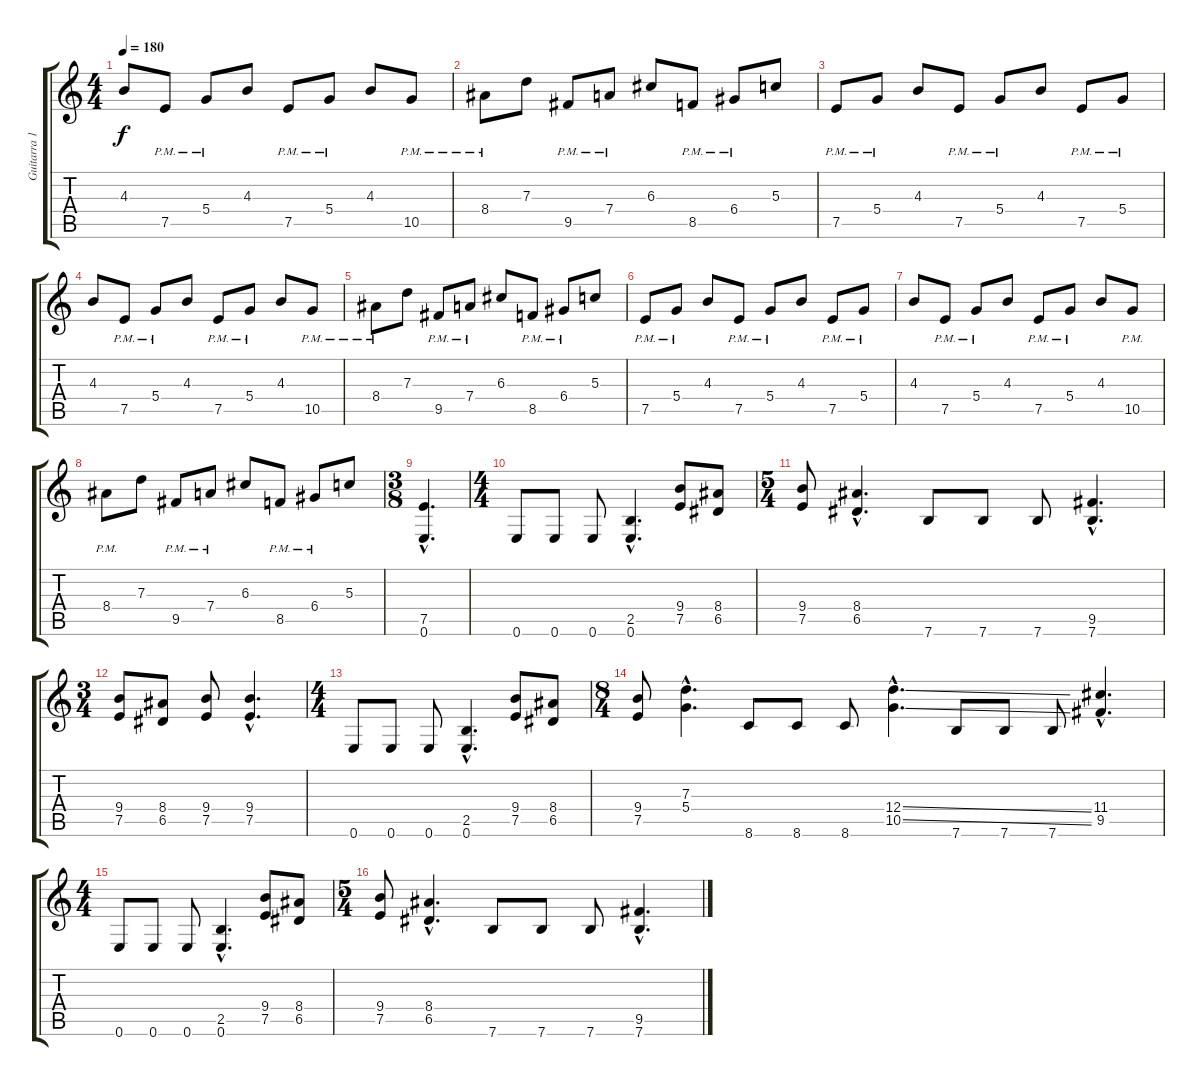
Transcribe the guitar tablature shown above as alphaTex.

\track ("Guitarra 1" "Guitarra 1") {instrument distortionguitar}
\staff {score tabs}
\tuning (E4 B3 G3 D3 A2 E2) {hide}
\ts (4 4)
\tempo 180
\clef g2
\ks c
4.3.8{dy f} 7.5{pm}.8 5.4{pm}.8 4.3.8 7.5{pm}.8 5.4{pm}.8 4.3.8 10.5{pm}.8 |
8.4{pm}.8 7.3.8 9.5{pm}.8 7.4{pm}.8 6.3.8 8.5{pm}.8 6.4{pm}.8 5.3.8 |
7.5{pm}.8 5.4{pm}.8 4.3.8 7.5{pm}.8 5.4{pm}.8 4.3.8 7.5{pm}.8 5.4{pm}.8 |
4.3.8 7.5{pm}.8 5.4{pm}.8 4.3.8 7.5{pm}.8 5.4{pm}.8 4.3.8 10.5{pm}.8 |
8.4{pm}.8 7.3.8 9.5{pm}.8 7.4{pm}.8 6.3.8 8.5{pm}.8 6.4{pm}.8 5.3.8 |
7.5{pm}.8 5.4{pm}.8 4.3.8 7.5{pm}.8 5.4{pm}.8 4.3.8 7.5{pm}.8 5.4{pm}.8 |
4.3.8 7.5{pm}.8 5.4{pm}.8 4.3.8 7.5{pm}.8 5.4{pm}.8 4.3.8 10.5{pm}.8 |
8.4{pm}.8 7.3.8 9.5{pm}.8 7.4{pm}.8 6.3.8 8.5{pm}.8 6.4{pm}.8 5.3.8 |
\ts (3 8)
(7.5{hac} 0.6{hac}).4{d} |
\ts (4 4)
0.6.8 0.6.8 0.6.8 (2.5{hac} 0.6{hac}).4{d} (9.4 7.5).8 (8.4 6.5).8 |
\ts (5 4)
(9.4 7.5).8 (8.4{hac} 6.5{hac}).4{d} 7.6.8 7.6.8 7.6.8 (9.5{hac} 7.6{hac}).4{d} |
\ts (3 4)
(9.4 7.5).8 (8.4 6.5).8 (9.4 7.5).8 (9.4{hac} 7.5{hac}).4{d} |
\ts (4 4)
0.6.8 0.6.8 0.6.8 (2.5{hac} 0.6{hac}).4{d} (9.4 7.5).8 (8.4 6.5).8 |
\ts (8 4)
(9.4 7.5).8 (7.3{hac} 5.4{hac}).4{d} 8.6.8 8.6.8 8.6.8 (12.4{ss hac} 10.5{ss hac}).4{d} 7.6.8 7.6.8 7.6.8 (11.4{hac} 9.5{hac}).4{d} |
\ts (4 4)
0.6.8 0.6.8 0.6.8 (2.5{hac} 0.6{hac}).4{d} (9.4 7.5).8 (8.4 6.5).8 |
\ts (5 4)
(9.4 7.5).8 (8.4{hac} 6.5{hac}).4{d} 7.6.8 7.6.8 7.6.8 (9.5{hac} 7.6{hac}).4{d}
